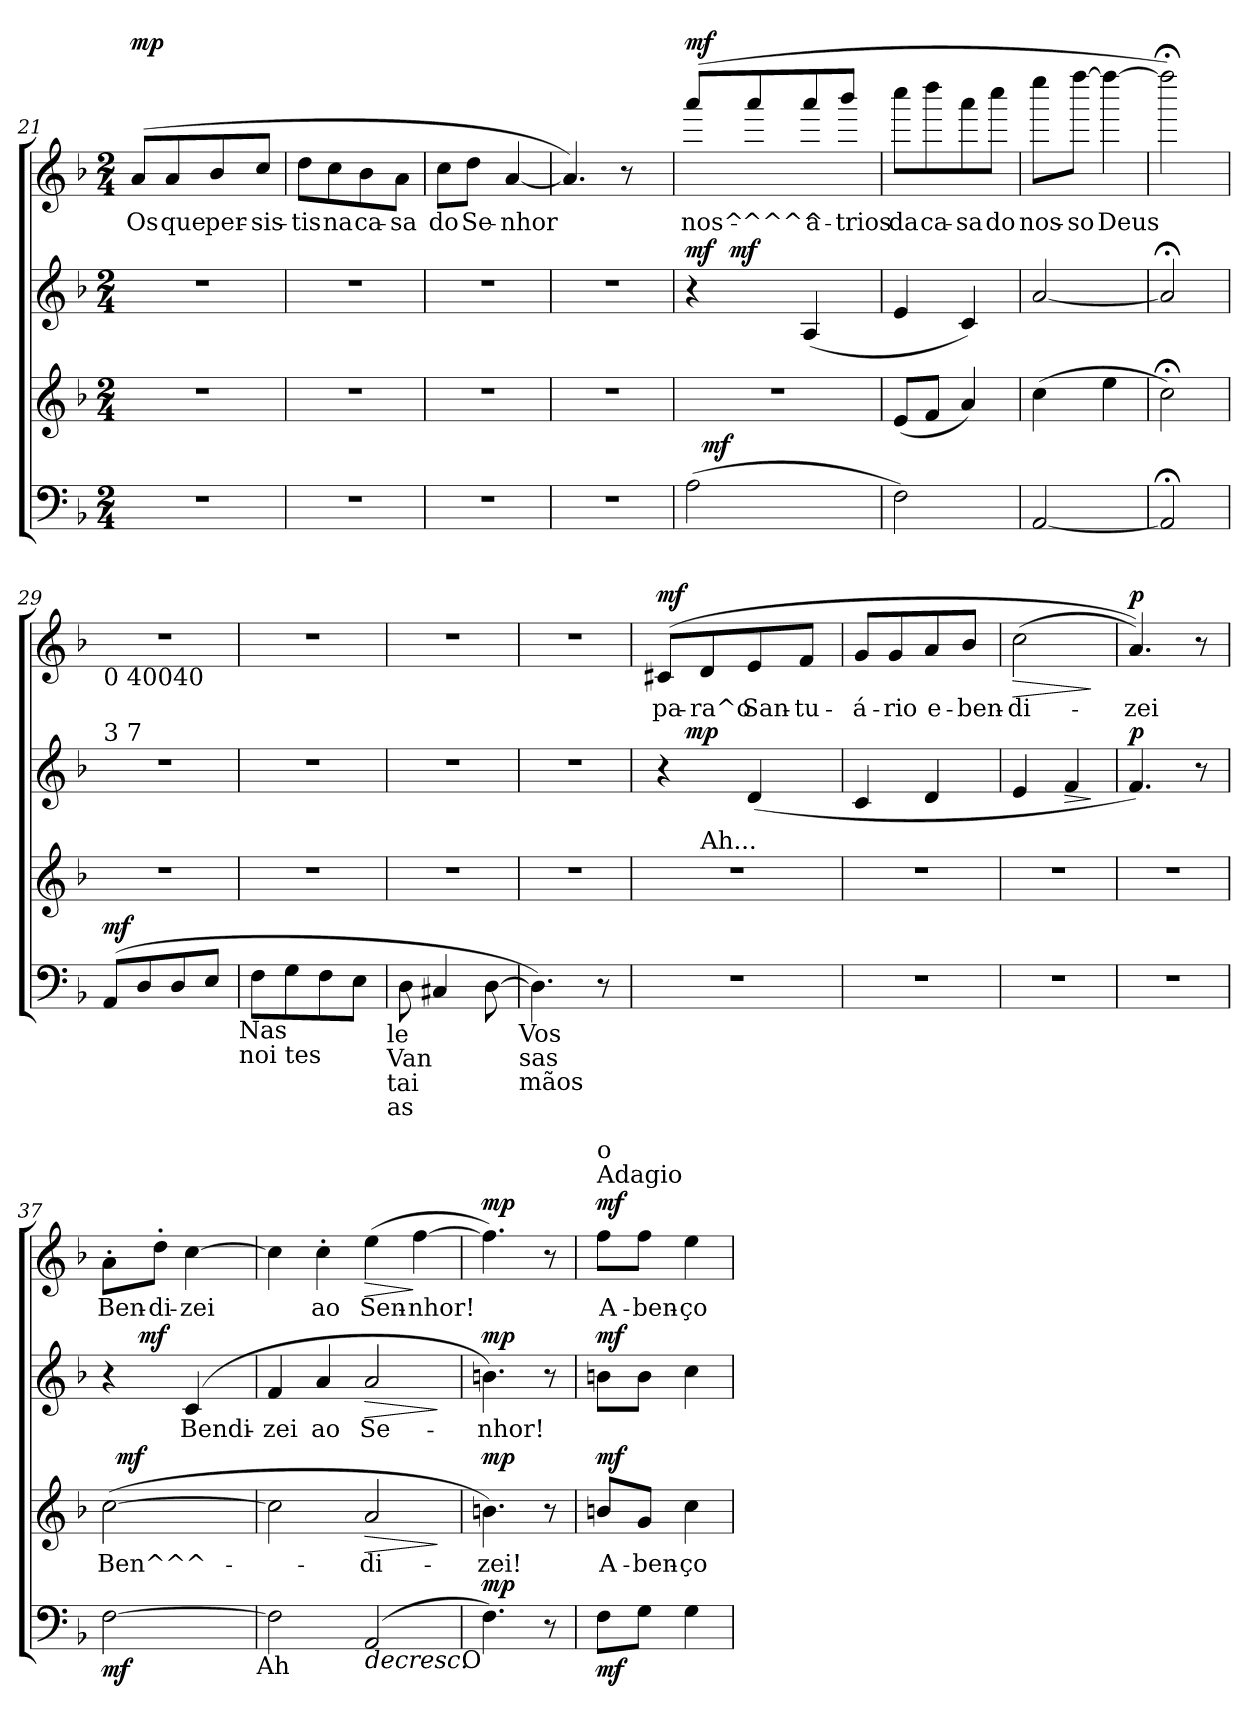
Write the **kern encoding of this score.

**kern	**dynam	**kern	**text	**dynam	**kern	**text	**dynam	**kern	**text	**dynam
*part4	*part4	*part3	*part3	*part3	*part2	*part2	*part2	*part1	*part1	*part1
*staff4	*staff4	*staff3	*staff3	*staff3	*staff2	*staff2	*staff2	*staff1	*staff1	*staff1
!!LO:PB:g=z
*clefF4	*	*clefG2	*	*	*clefG2	*	*	*clefG2	*	*
*k[b-]	*	*k[b-]	*	*	*k[b-]	*	*	*k[b-]	*	*
*F:	*	*F:	*	*	*F:	*	*	*F:	*	*
*M2/4	*	*M2/4	*	*	*M2/4	*	*	*M2/4	*	*
=21	=21	=21	=21	=21	=21	=21	=21	=21	=21	=21
!	!	!	!	!	!	!	!	!	!LO:LY:b	!LO:DY:a
2r	.	2r	.	.	2r	.	.	(>8a/L	Os	mp
!	!	!	!	!	!	!	!	!	!LO:LY:b	!
.	.	.	.	.	.	.	.	8a/	que	.
!	!	!	!	!	!	!	!	!	!LO:LY:b	!
.	.	.	.	.	.	.	.	8b-/	per-	.
!	!	!	!	!	!	!	!	!	!LO:LY:b	!
.	.	.	.	.	.	.	.	8cc/J	-sis-	.
=22	=22	=22	=22	=22	=22	=22	=22	=22	=22	=22
!	!	!	!	!	!	!	!	!	!LO:LY:b	!
2r	.	2r	.	.	2r	.	.	8dd\L	-tis	.
!	!	!	!	!	!	!	!	!	!LO:LY:b	!
.	.	.	.	.	.	.	.	8cc\	na	.
!	!	!	!	!	!	!	!	!	!LO:LY:b	!
.	.	.	.	.	.	.	.	8b-\	ca-	.
!	!	!	!	!	!	!	!	!	!LO:LY:b	!
.	.	.	.	.	.	.	.	8a\J	-sa	.
=23	=23	=23	=23	=23	=23	=23	=23	=23	=23	=23
!	!	!	!	!	!	!	!	!	!LO:LY:b	!
2r	.	2r	.	.	2r	.	.	8cc\L	do	.
!	!	!	!	!	!	!	!	!	!LO:LY:b	!
.	.	.	.	.	.	.	.	8dd\J	Se-	.
!	!	!	!	!	!	!	!	!	!LO:LY:b	!
.	.	.	.	.	.	.	.	[<4a/	-nhor	.
=24	=24	=24	=24	=24	=24	=24	=24	=24	=24	=24
2r	.	2r	.	.	2r	.	.	4.a/])	.	.
.	.	.	.	.	.	.	.	8r	.	.
!!LO:LB:g=z
=25	=25	=25	=25	=25	=25	=25	=25	=25	=25	=25
!	!	!	!	!	!	!	!LO:DY:b	!	!LO:LY:b	!LO:DY:a
*^	*	*	*	*	*^	*	*	*	*	*
(<2A\	32ryy	.	2r	.	.	4r	16.ryy	.	mf	(>8aaa/L	nos^-	mf
!	!	!LO:DY:a	!	!	!	!	!	!	!	!	!	!
.	4...ryy	mf	.	.	.	.	.	.	.	.	.	.
!	!	!	!	!	!	!	!	!	!LO:DY:b	!	!	!
.	.	.	.	.	.	.	4ryy	.	mf	.	.	.
!	!	!	!	!	!	!	!	!	!	!	!LO:LY:b:rj	!
.	.	.	.	.	.	.	.	.	.	8aaa/	-^^^^	.
!	!	!	!	!	!	!	!	!	!	!	!LO:LY:b:rj	!
.	.	.	.	.	.	(<4A/	.	.	.	8aaa/	a-	.
.	.	.	.	.	.	.	8ryy	.	.	.	.	.
!	!	!	!	!	!	!	!	!	!	!	!LO:LY:b	!
.	.	.	.	.	.	.	.	.	.	8bbb-/J	-trios	.
.	.	.	.	.	.	.	32ryy	.	.	.	.	.
=26	=26	=26	=26	=26	=26	=26	=26	=26	=26	=26	=26	=26
!	!	!	!	!	!	!	!	!	!	!	!LO:LY:b	!
*v	*v	*	*	*	*	*v	*v	*	*	*	*	*
2F\)	.	(<8e/L	.	.	4e/	.	.	8cccc\L	da	.
!	!	!	!	!	!	!	!	!	!LO:LY:b	!
.	.	8f/J	.	.	.	.	.	8dddd\	ca-	.
!	!	!	!	!	!	!	!	!	!LO:LY:b	!
.	.	4a/)	.	.	4c/)	.	.	8aaa\	-sa	.
!	!	!	!	!	!	!	!	!	!LO:LY:b	!
.	.	.	.	.	.	.	.	8cccc\J	do	.
=27	=27	=27	=27	=27	=27	=27	=27	=27	=27	=27
!	!	!	!	!	!	!	!	!	!LO:LY:b	!
[<2AA/	.	(>4cc\	.	.	[<2a/	.	.	8eeee\L	nos-	.
!	!	!	!	!	!	!	!	!	!LO:LY:b	!
.	.	.	.	.	.	.	.	[>8ffff\J	-so	.
!	!	!	!	!	!	!	!	!	!LO:LY:b	!
.	.	4ee\	.	.	.	.	.	4ffff\_	Deus	.
=28	=28	=28	=28	=28	=28	=28	=28	=28	=28	=28
2AA;/]	.	2cc;<\)	.	.	2a;/]	.	.	2ffff;<\])	.	.
!!LO:PB:g=z
=29	=29	=29	=29	=29	=29	=29	=29	=29	=29	=29
!	!	!	!	!	!	!	!	!LO:TX:b:t=0 40040	!	!
!	!	!	!	!	!LO:TX:a:t=3 7	!	!	!	!	!
!	!LO:DY:a	!	!	!	!	!	!	!	!	!
(>8AA/L	mf	2r	.	.	2r	.	.	2r	.	.
8D/	.	.	.	.	.	.	.	.	.	.
8D/	.	.	.	.	.	.	.	.	.	.
8E/J	.	.	.	.	.	.	.	.	.	.
!LO:TX:b:t=Nas	!	!	!	!	!	!	!	!	!	!
!LO:TX:b:t=noi tes	!	!	!	!	!	!	!	!	!	!
=30	=30	=30	=30	=30	=30	=30	=30	=30	=30	=30
8F\L	.	2r	.	.	2r	.	.	2r	.	.
8G\	.	.	.	.	.	.	.	.	.	.
8F\	.	.	.	.	.	.	.	.	.	.
8E\J	.	.	.	.	.	.	.	.	.	.
!LO:TX:b:t=le	!	!	!	!	!	!	!	!	!	!
!LO:TX:b:t=Van	!	!	!	!	!	!	!	!	!	!
!LO:TX:b:t=tai	!	!	!	!	!	!	!	!	!	!
!LO:TX:b:t=as	!	!	!	!	!	!	!	!	!	!
=31	=31	=31	=31	=31	=31	=31	=31	=31	=31	=31
8D\	.	2r	.	.	2r	.	.	2r	.	.
4C#X/	.	.	.	.	.	.	.	.	.	.
[>8D\	.	.	.	.	.	.	.	.	.	.
!LO:TX:b:t=Vos	!	!	!	!	!	!	!	!	!	!
!LO:TX:b:t=sas	!	!	!	!	!	!	!	!	!	!
!LO:TX:b:t=mãos	!	!	!	!	!	!	!	!	!	!
=32	=32	=32	=32	=32	=32	=32	=32	=32	=32	=32
4.D\])	.	2r	.	.	2r	.	.	2r	.	.
8r	.	.	.	.	.	.	.	.	.	.
!!LO:LB:g=z
=33	=33	=33	=33	=33	=33	=33	=33	=33	=33	=33
!	!	!	!	!	!	!	!	!	!LO:LY:b	!LO:DY:a
*	*	*^	*	*	*^	*	*	*	*	*
2r	.	2r	8ryy	.	.	4r	16.ryy	.	.	(<8c#X/L	pa-	mf
!	!	!	!	!	!	!	!	!	!LO:DY:b	!	!	!
.	.	.	.	.	.	.	4ryy	.	mp	.	.	.
!	!	!	!LO:TX:a:t=Ah...	!	!	!	!	!	!	!	!	!
!	!	!	!	!	!	!	!	!	!	!	!LO:LY:b	!
.	.	.	4.ryy	.	.	.	.	.	.	8d/	-ra^o	.
!	!	!	!	!	!	!	!	!	!	!	!LO:LY:b	!
.	.	.	.	.	.	(<4d/	.	.	.	8e/	San-	.
.	.	.	.	.	.	.	8ryy	.	.	.	.	.
!	!	!	!	!	!	!	!	!	!	!	!LO:LY:b	!
.	.	.	.	.	.	.	.	.	.	8f/J	-tu-	.
.	.	.	.	.	.	.	32ryy	.	.	.	.	.
=34	=34	=34	=34	=34	=34	=34	=34	=34	=34	=34	=34	=34
!	!	!	!	!	!	!	!	!	!	!	!LO:LY:b:rj	!
*	*	*v	*v	*	*	*	*	*	*	*	*	*
*	*	*	*	*	*v	*v	*	*	*	*	*
2r	.	2r	.	.	4c/	.	.	8g/L	-á-	.
!	!	!	!	!	!	!	!	!	!LO:LY:b	!
.	.	.	.	.	.	.	.	8g/	-rio	.
!	!	!	!	!	!	!	!	!	!LO:LY:b:rj	!
.	.	.	.	.	4d/	.	.	8a/	e-	.
!	!	!	!	!	!	!	!	!	!LO:LY:b	!
.	.	.	.	.	.	.	.	8b-/J	-ben-	.
=35	=35	=35	=35	=35	=35	=35	=35	=35	=35	=35
!	!	!	!	!	!	!	!	!	!LO:LY:b	!LO:HP:b
2r	.	2r	.	.	4e/	.	.	(<2cc\	-di-	>
!	!	!	!	!	!	!	!LO:HP:b	!	!	!
.	.	.	.	.	4f/	.	>	.	.	.
.	.	.	.	.	.	.	]	.	.	]
=36	=36	=36	=36	=36	=36	=36	=36	=36	=36	=36
!	!	!	!	!	!	!	!LO:DY:b	!	!LO:LY:b	!LO:DY:a
2r	.	2r	.	.	4.f/)	.	p	4.a/))	-zei	p
.	.	.	.	.	8r	.	.	8r	.	.
!!LO:PB:g=z
=37	=37	=37	=37	=37	=37	=37	=37	=37	=37	=37
!	!LO:DY:b	!	!LO:LY:b	!	!	!	!	!	!LO:LY:b	!LO:DY:a
!	!	!	!	!	!	!	!	!	!	!LO:DY:n=1:a
*	*	*^	*	*	*^	*	*	*	*	*
[>2F\	mf	(<[>2cc\	32ryy	Ben^^^-	.	4r	16.ryy	.	.	8a'>\L	Ben-	rf mf
!	!	!	!	!	!LO:DY:a	!	!	!	!	!	!	!
.	.	.	4...ryy	.	mf	.	.	.	.	.	.	.
!	!	!	!	!	!	!	!	!	!LO:DY:b	!	!	!
.	.	.	.	.	.	.	4ryy	.	mf	.	.	.
!	!	!	!	!	!	!	!	!	!	!	!LO:LY:b	!
.	.	.	.	.	.	.	.	.	.	8dd'>\J	-di-	.
!	!	!	!	!	!	!	!	!LO:LY:b	!	!	!LO:LY:b	!
.	.	.	.	.	.	(<4c/	.	Bendi-	.	[>4cc\	-zei	.
.	.	.	.	.	.	.	8ryy	.	.	.	.	.
.	.	.	.	.	.	.	32ryy	.	.	.	.	.
!LO:TX:b:t=Ah	!	!	!	!	!	!	!	!	!	!	!	!
=38	=38	=38	=38	=38	=38	=38	=38	=38	=38	=38	=38	=38
!	!	!	!	!	!	!	!	!LO:LY:b	!	!	!	!
*	*	*v	*v	*	*	*	*	*	*	*	*	*
*	*	*	*	*	*v	*v	*	*	*	*	*
2F\]	.	2cc\]	.	.	4f/	-zei	.	4cc\]	.	.
!	!	!	!	!	!	!LO:LY:b	!	!	!LO:LY:b	!
.	.	.	.	.	4a/	ao	.	4cc'>\	ao	.
!	!LO:HP:b	!	!LO:LY:b	!LO:HP:b	!	!LO:LY:b	!LO:HP:b	!	!LO:LY:b	!LO:HP:b
(<2AA/	>	2a/	-di-	>	2a/	Se-	>	(>4ee\	Sen-	>
!	!	!	!	!	!	!	!	!	!LO:LY:b	!
.	.	.	.	.	.	.	.	[>4ff\	-nhor!	]
.	.	.	.	]	.	.	]	.	.	.
!LO:TX:b:t=O	!	!	!	!	!	!	!	!	!	!
=39	=39	=39	=39	=39	=39	=39	=39	=39	=39	=39
!	!LO:DY:a	!	!LO:LY:b	!LO:DY:a	!	!LO:LY:b	!LO:DY:a	!	!	!LO:DY:a
4.F\)	mp	4.bn\)	-zei!	mp	4.bn\)	-nhor!	mp	4.ff\])	.	mp
8r	]	8r	.	.	8r	.	.	8r	.	.
!!LO:LB:g=z
=40	=40	=40	=40	=40	=40	=40	=40	=40	=40	=40
!	!	!	!	!	!	!	!	!LO:TX:a:t=Adagio	!	!
!	!	!	!	!	!	!	!	!LO:TX:a:t=o	!	!
!	!LO:DY:b	!	!LO:LY:b	!LO:DY:a	!	!	!LO:DY:b	!	!LO:LY:b	!LO:DY:a
8F\L	mf	8bn/L	A-	mf	8bn\L	.	mf	8ff\L	A-	mf
!	!	!	!LO:LY:b	!	!	!	!	!	!LO:LY:b	!
8G\J	.	8g/J	-ben-	.	8b\J	.	.	8ff\J	-ben-	.
!	!	!	!LO:LY:b	!	!	!	!	!	!LO:LY:b	!
4G\	.	4cc\	-ço-	.	4cc\	.	.	4ee\	-ço-	.
=	=	=	=	=	=	=	=	=	=	=
*-	*-	*-	*-	*-	*-	*-	*-	*-	*-	*-
